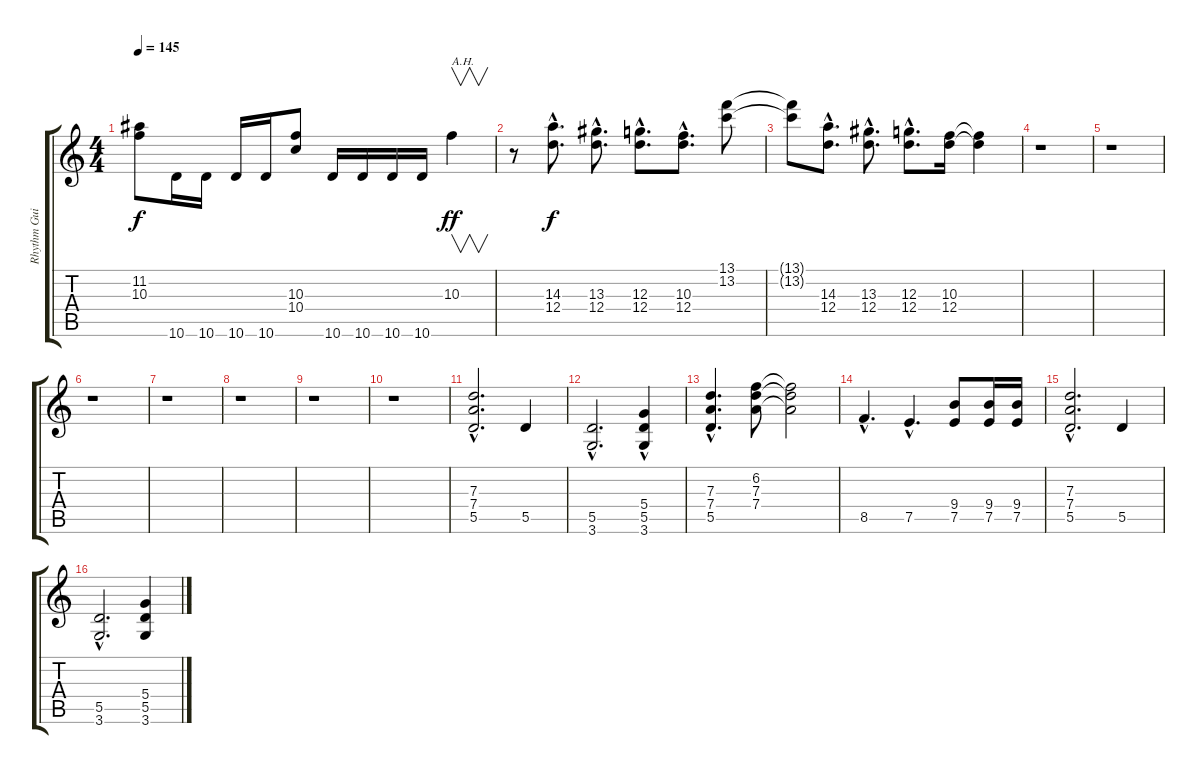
\track ("Rhythm Guitar" "Rhythm Gui") {instrument overdrivenguitar}
\staff {score tabs}
\tuning (E4 B3 G3 D3 A2 E2) {hide}
\ts (4 4)
\tempo 145
\clef g2
\ks c
(11.2 10.3).8{dy f} 10.6.16 10.6.16 10.6.16 10.6.16 (10.3 10.4).8 10.6.16 10.6.16 10.6.16 10.6.16 10.3.4{v txt "A.H." dy ff instrument guitarharmonics} |
r.8{instrument overdrivenguitar} (14.3{hac} 12.4{hac}).8{d dy f} (13.3{hac} 12.4{hac}).8{d} (12.3{hac} 12.4{hac}).8{d} (10.3{hac} 12.4{hac}).8{d} (13.1 13.2).8 |
(13.1{t} 13.2{t}).8 (14.3{hac} 12.4{hac}).8{d} (13.3{hac} 12.4{hac}).8{d} (12.3{hac} 12.4{hac}).8{d} (10.3 12.4).16 (10.3{t} 12.4{t}).4 |
r.1 |
r.1 |
r.1 |
r.1 |
r.1 |
r.1 |
r.1 |
(7.3{hac} 7.4 5.5).2{d} 5.5.4 |
(5.5{hac} 3.6{hac}).2{d} (5.4 5.5{hac} 3.6{hac}).4 |
(7.3{hac} 7.4 5.5).4{d} (6.2 7.3 7.4).8 (6.2{t} 7.3{t} 7.4{t}).2 |
8.5{hac}.4{d} 7.5{hac}.4{d} (9.4 7.5).8 (9.4 7.5).16 (9.4 7.5).16 |
(7.3{hac} 7.4{hac} 5.5{hac}).2{d} 5.5.4 |
(5.5{hac} 3.6{hac}).2{d} (5.4 5.5 3.6).4
